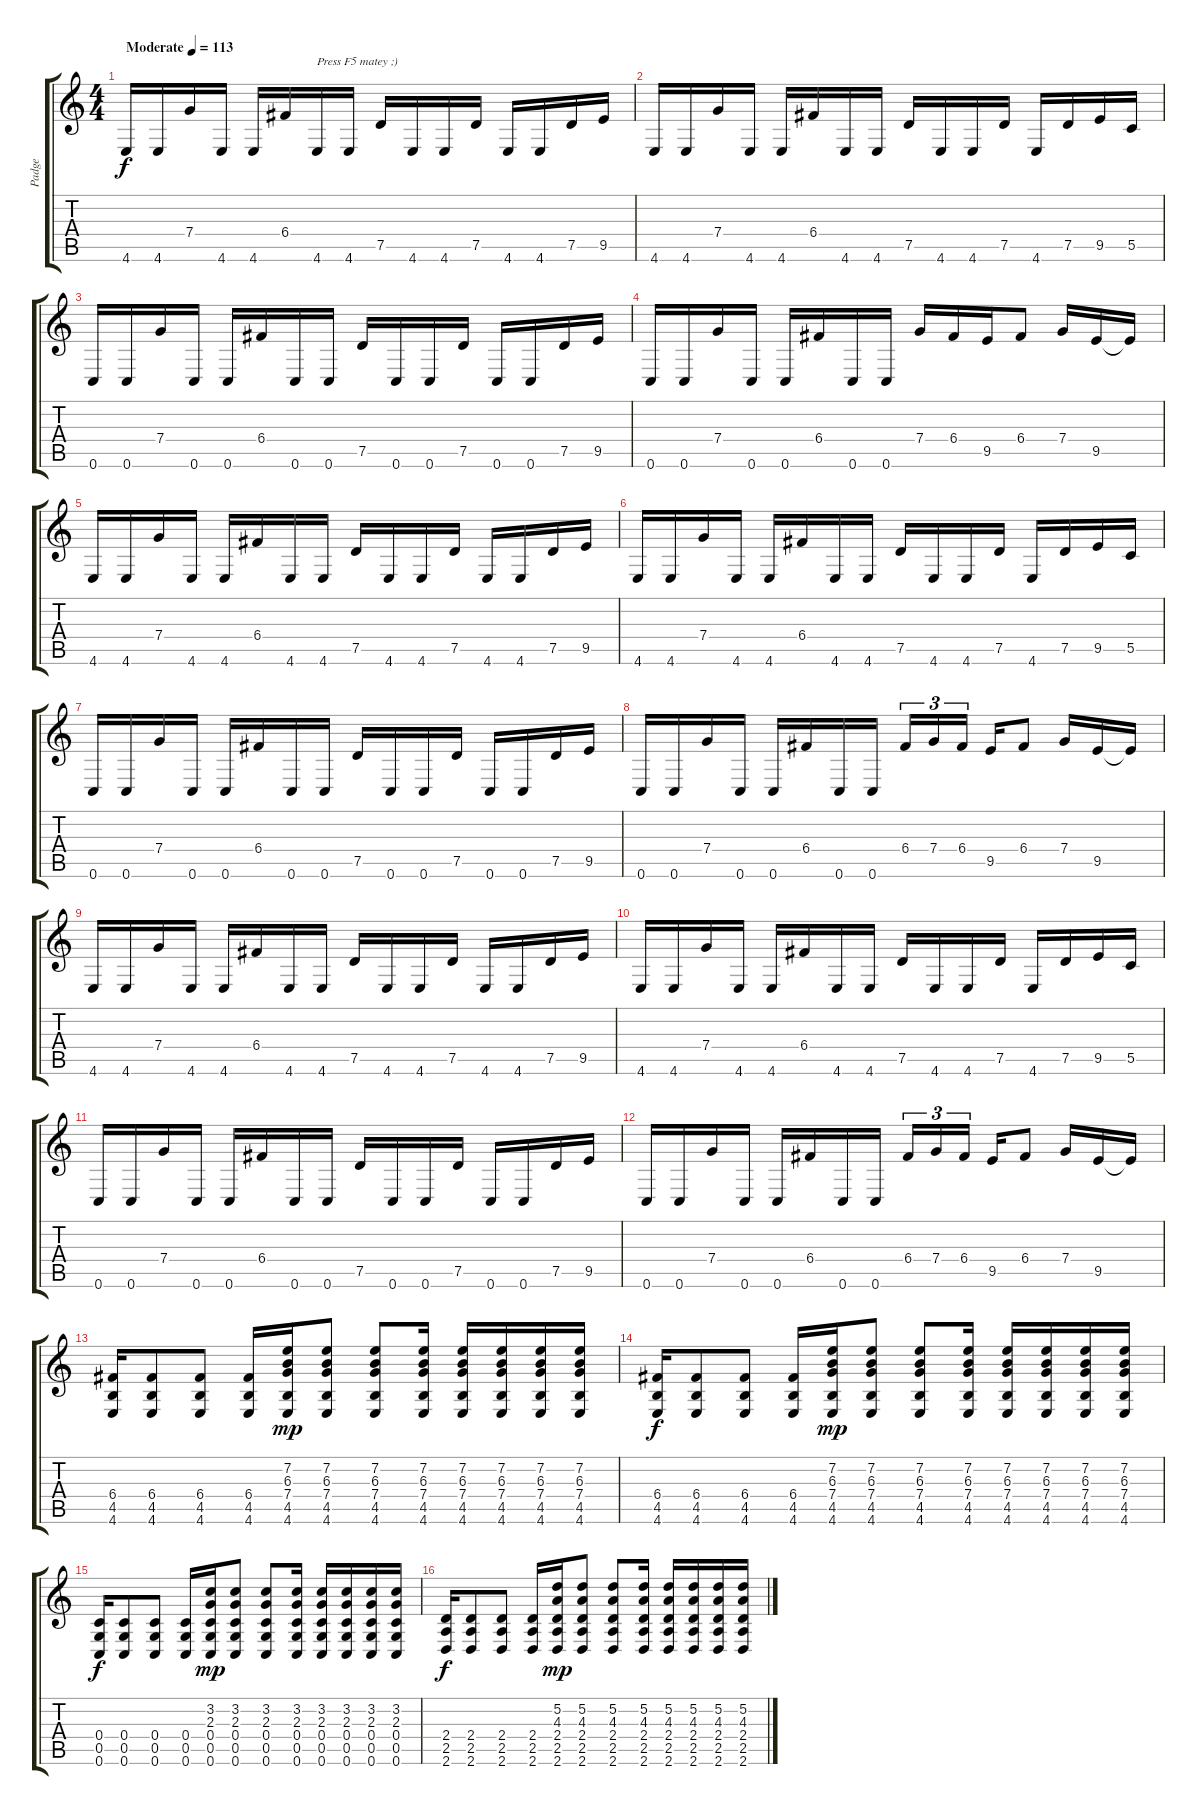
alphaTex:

\track ("Padge" "Padge") {instrument distortionguitar}
\staff {score tabs}
\tuning (D4 A3 F3 C3 G2 C2) {hide}
\ts (4 4)
\tempo (113 "Moderate")
\clef g2
\ks c
4.6.16{dy f instrument distortionguitar} 4.6.16 7.4.16 4.6.16 4.6.16 6.4.16 4.6.16{txt "Press F5 matey ;)"} 4.6.16 7.5.16 4.6.16 4.6.16 7.5.16 4.6.16 4.6.16 7.5.16 9.5.16 |
4.6.16 4.6.16 7.4.16 4.6.16 4.6.16 6.4.16 4.6.16 4.6.16 7.5.16 4.6.16 4.6.16 7.5.16 4.6.16 7.5.16 9.5.16 5.5.16 |
0.6.16 0.6.16 7.4.16 0.6.16 0.6.16 6.4.16 0.6.16 0.6.16 7.5.16 0.6.16 0.6.16 7.5.16 0.6.16 0.6.16 7.5.16 9.5.16 |
0.6.16 0.6.16 7.4.16 0.6.16 0.6.16 6.4.16 0.6.16 0.6.16 7.4.16 6.4.16 9.5.16 6.4.8 7.4.16 9.5.16 9.5{t}.16 |
4.6.16 4.6.16 7.4.16 4.6.16 4.6.16 6.4.16 4.6.16 4.6.16 7.5.16 4.6.16 4.6.16 7.5.16 4.6.16 4.6.16 7.5.16 9.5.16 |
4.6.16 4.6.16 7.4.16 4.6.16 4.6.16 6.4.16 4.6.16 4.6.16 7.5.16 4.6.16 4.6.16 7.5.16 4.6.16 7.5.16 9.5.16 5.5.16 |
0.6.16 0.6.16 7.4.16 0.6.16 0.6.16 6.4.16 0.6.16 0.6.16 7.5.16 0.6.16 0.6.16 7.5.16 0.6.16 0.6.16 7.5.16 9.5.16 |
0.6.16 0.6.16 7.4.16 0.6.16 0.6.16 6.4.16 0.6.16 0.6.16 6.4.16{tu (3 2)} 7.4.16{tu (3 2)} 6.4.16{tu (3 2) beam splitsecondary} 9.5.16 6.4.8 7.4.16 9.5.16 9.5{t}.16 |
4.6.16 4.6.16 7.4.16 4.6.16 4.6.16 6.4.16 4.6.16 4.6.16 7.5.16 4.6.16 4.6.16 7.5.16 4.6.16 4.6.16 7.5.16 9.5.16 |
4.6.16 4.6.16 7.4.16 4.6.16 4.6.16 6.4.16 4.6.16 4.6.16 7.5.16 4.6.16 4.6.16 7.5.16 4.6.16 7.5.16 9.5.16 5.5.16 |
0.6.16 0.6.16 7.4.16 0.6.16 0.6.16 6.4.16 0.6.16 0.6.16 7.5.16 0.6.16 0.6.16 7.5.16 0.6.16 0.6.16 7.5.16 9.5.16 |
0.6.16 0.6.16 7.4.16 0.6.16 0.6.16 6.4.16 0.6.16 0.6.16 6.4.16{tu (3 2)} 7.4.16{tu (3 2)} 6.4.16{tu (3 2) beam splitsecondary} 9.5.16 6.4.8 7.4.16 9.5.16 9.5{t}.16 |
(6.4 4.5 4.6).16 (6.4 4.5 4.6).8 (6.4 4.5 4.6).8 (6.4 4.5 4.6).16 (7.2 6.3 7.4 4.5 4.6).16{dy mp} (7.2 6.3 7.4 4.5 4.6).8 (7.2 6.3 7.4 4.5 4.6).8 (7.2 6.3 7.4 4.5 4.6).16 (7.2 6.3 7.4 4.5 4.6).16 (7.2 6.3 7.4 4.5 4.6).16 (7.2 6.3 7.4 4.5 4.6).16 (7.2 6.3 7.4 4.5 4.6).16 |
(6.4 4.5 4.6).16{dy f} (6.4 4.5 4.6).8 (6.4 4.5 4.6).8 (6.4 4.5 4.6).16 (7.2 6.3 7.4 4.5 4.6).16{dy mp} (7.2 6.3 7.4 4.5 4.6).8 (7.2 6.3 7.4 4.5 4.6).8 (7.2 6.3 7.4 4.5 4.6).16 (7.2 6.3 7.4 4.5 4.6).16 (7.2 6.3 7.4 4.5 4.6).16 (7.2 6.3 7.4 4.5 4.6).16 (7.2 6.3 7.4 4.5 4.6).16 |
(0.4 0.5 0.6).16{dy f} (0.4 0.5 0.6).8 (0.4 0.5 0.6).8 (0.4 0.5 0.6).16 (3.2 2.3 0.4 0.5 0.6).16{dy mp} (3.2 2.3 0.4 0.5 0.6).8 (3.2 2.3 0.4 0.5 0.6).8 (3.2 2.3 0.4 0.5 0.6).16 (3.2 2.3 0.4 0.5 0.6).16 (3.2 2.3 0.4 0.5 0.6).16 (3.2 2.3 0.4 0.5 0.6).16 (3.2 2.3 0.4 0.5 0.6).16 |
(2.4 2.5 2.6).16{dy f} (2.4 2.5 2.6).8 (2.4 2.5 2.6).8 (2.4 2.5 2.6).16 (5.2 4.3 2.4 2.5 2.6).16{dy mp} (5.2 4.3 2.4 2.5 2.6).8 (5.2 4.3 2.4 2.5 2.6).8 (5.2 4.3 2.4 2.5 2.6).16 (5.2 4.3 2.4 2.5 2.6).16 (5.2 4.3 2.4 2.5 2.6).16 (5.2 4.3 2.4 2.5 2.6).16 (5.2 4.3 2.4 2.5 2.6).16
